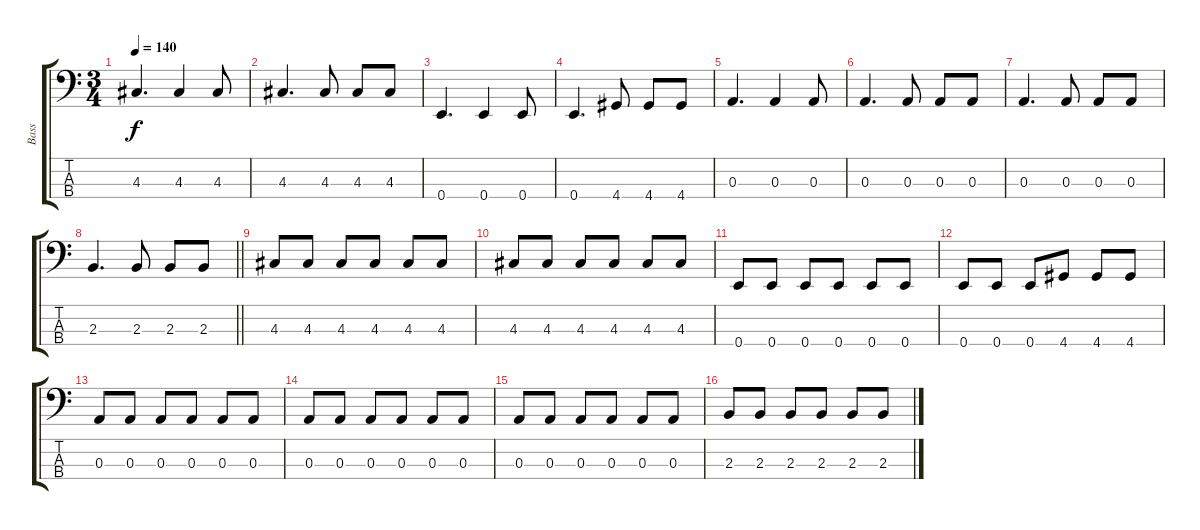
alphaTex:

\track ("Bass" "Bass") {instrument electricbassfinger}
\staff {score tabs}
\tuning (G2 D2 A1 E1) {hide}
\ts (3 4)
\tempo 140
\clef f4
\ks c
4.3.4{d dy f} 4.3.4 4.3.8 |
4.3.4{d} 4.3.8 4.3.8 4.3.8 |
0.4.4{d} 0.4.4 0.4.8 |
0.4.4{d} 4.4.8 4.4.8 4.4.8 |
0.3.4{d} 0.3.4 0.3.8 |
0.3.4{d} 0.3.8 0.3.8 0.3.8 |
0.3.4{d} 0.3.8 0.3.8 0.3.8 |
\barLineRight lightlight
2.3.4{d} 2.3.8 2.3.8 2.3.8 |
4.3.8 4.3.8 4.3.8 4.3.8 4.3.8 4.3.8 |
4.3.8 4.3.8 4.3.8 4.3.8 4.3.8 4.3.8 |
0.4.8 0.4.8 0.4.8 0.4.8 0.4.8 0.4.8 |
0.4.8 0.4.8 0.4.8 4.4.8 4.4.8 4.4.8 |
0.3.8 0.3.8 0.3.8 0.3.8 0.3.8 0.3.8 |
0.3.8 0.3.8 0.3.8 0.3.8 0.3.8 0.3.8 |
0.3.8 0.3.8 0.3.8 0.3.8 0.3.8 0.3.8 |
2.3.8 2.3.8 2.3.8 2.3.8 2.3.8 2.3.8
